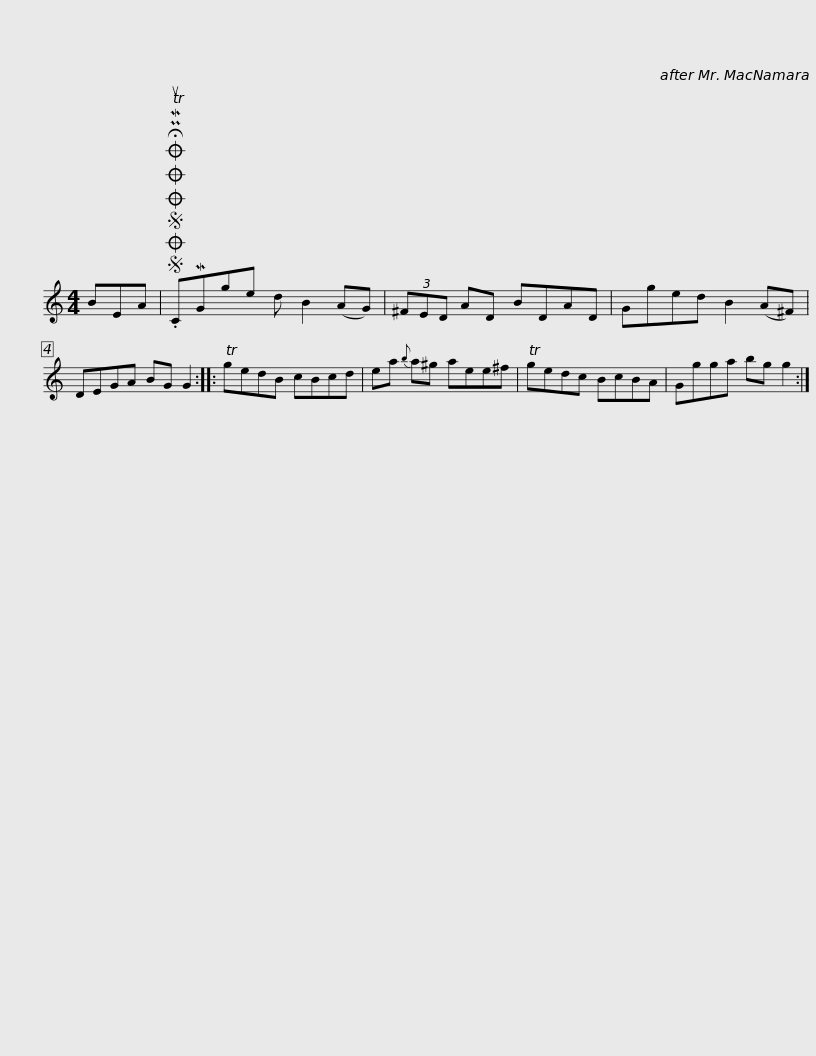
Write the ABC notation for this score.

X:1
L:1/8
M:4/4
I:linebreak $
K:C
V:1 treble
V:1
 BEA |SOSOOO .!fermata!PMTuCMGge d B2 (AG) | (3^FED AD BDAD | Gged B2 (A^F) | DEGA BG G2 :: %5
 TgedB cBcd |$ ea{b} a^g aee^f | Tgedc BcBA | Ggga bg g2 :| %9
